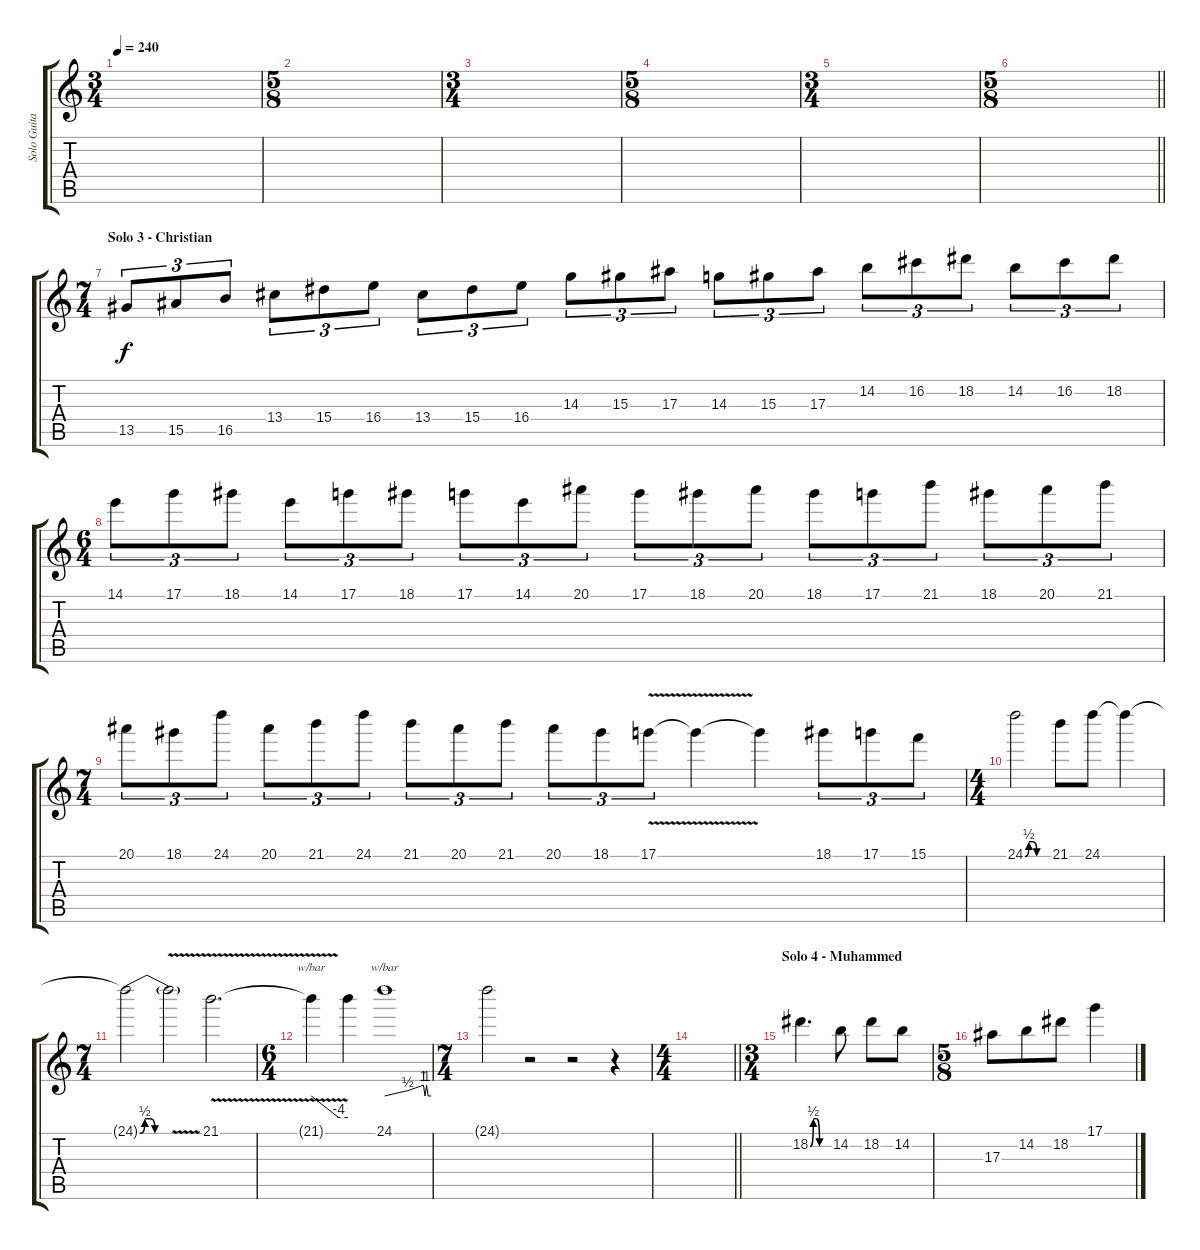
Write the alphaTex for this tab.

\track ("Solo Guitare 1" "Solo Guita") {instrument overdrivenguitar}
\staff {score tabs}
\tuning (D4 A3 F3 C3 G2 D2) {hide}
\ts (3 4)
\tempo 240
\clef g2
\ks c
|
\ts (5 8)
|
\ts (3 4)
|
\ts (5 8)
|
\ts (3 4)
|
\ts (5 8)
\barLineRight lightlight
|
\ts (7 4)
\section ("" "Solo 3 - Christian")
13.5.8{tu (3 2)} 15.5.8{tu (3 2)} 16.5.8{tu (3 2)} 13.4.8{tu (3 2)} 15.4.8{tu (3 2)} 16.4.8{tu (3 2)} 13.4.8{tu (3 2)} 15.4.8{tu (3 2)} 16.4.8{tu (3 2)} 14.3.8{tu (3 2)} 15.3.8{tu (3 2)} 17.3.8{tu (3 2)} 14.3.8{tu (3 2)} 15.3.8{tu (3 2)} 17.3.8{tu (3 2)} 14.2.8{tu (3 2)} 16.2.8{tu (3 2)} 18.2.8{tu (3 2)} 14.2.8{tu (3 2)} 16.2.8{tu (3 2)} 18.2.8{tu (3 2)} |
\ts (6 4)
14.1.8{tu (3 2)} 17.1.8{tu (3 2)} 18.1.8{tu (3 2)} 14.1.8{tu (3 2)} 17.1.8{tu (3 2)} 18.1.8{tu (3 2)} 17.1.8{tu (3 2)} 14.1.8{tu (3 2)} 20.1.8{tu (3 2)} 17.1.8{tu (3 2)} 18.1.8{tu (3 2)} 20.1.8{tu (3 2)} 18.1.8{tu (3 2)} 17.1.8{tu (3 2)} 21.1.8{tu (3 2)} 18.1.8{tu (3 2)} 20.1.8{tu (3 2)} 21.1.8{tu (3 2)} |
\ts (7 4)
20.1.8{tu (3 2)} 18.1.8{tu (3 2)} 24.1.8{tu (3 2)} 20.1.8{tu (3 2)} 21.1.8{tu (3 2)} 24.1.8{tu (3 2)} 21.1.8{tu (3 2)} 20.1.8{tu (3 2)} 21.1.8{tu (3 2)} 20.1.8{tu (3 2)} 18.1.8{tu (3 2)} 17.1{v}.8{tu (3 2)} 17.1{t}.4 17.1{t}.4 18.1.8{tu (3 2)} 17.1.8{tu (3 2)} 15.1.8{tu (3 2)} |
\ts (4 4)
24.1{be (custom 0 0 10 2 20 2 30 0 60 0)}.2 21.1.8 24.1.8 24.1{t}.4 |
\ts (7 4)
24.1{be (custom 0 0 10 2 20 2 30 0 60 0) t}.2 24.1{v t}.2 21.1{v}.2{d} |
\ts (6 4)
21.1{t}.4{tbe (custom default 0 0 45 -16 60 -16)} 21.1{t}.4 24.1.1{tbe (custom default 0 0 30 2 50 4 52 0 54 4 56 0 60 0)} |
\ts (7 4)
24.1{t}.2 r.2 r.2 r.4 |
\ts (4 4)
\barLineRight lightlight
|
\ts (3 4)
\section ("" "Solo 4 - Muhammed")
18.2{be (custom 0 0 10 2 20 2 30 0 60 0)}.4{d} 14.2.8 18.2.8 14.2.8 |
\ts (5 8)
17.3.8 14.2.8 18.2.8 17.1{h}.4
